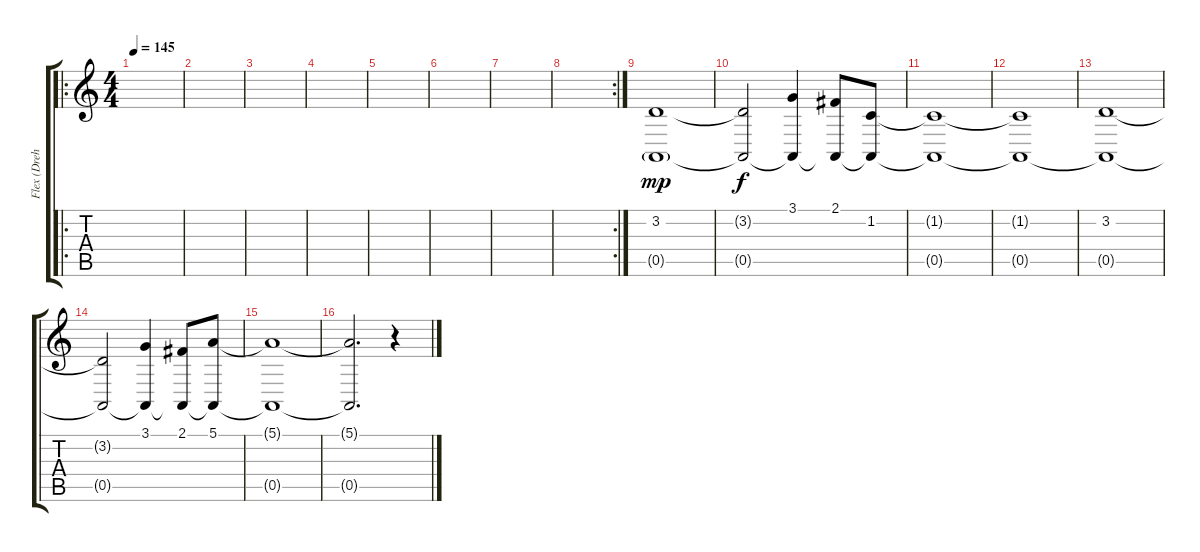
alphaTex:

\track ("Flex (Drehleier)" "Flex (Dreh") {instrument accordion}
\staff {score tabs}
\tuning (E4 B3 G3 D3 A2 E2) {hide}
\ro
\ts (4 4)
\tempo 145
\clef g2
\ks c
|
|
|
|
|
|
|
\rc 2
|
(3.2 0.5{g}).1{dy mp} |
(3.2{t} 0.5{t}).2{dy f} (3.1 0.5{t}).4 (2.1 0.5{t}).8 (1.2 0.5{t}).8 |
(1.2{t} 0.5{t}).1 |
(1.2{t} 0.5{t}).1 |
(3.2 0.5{t}).1 |
(3.2{t} 0.5{t}).2 (3.1 0.5{t}).4 (2.1 0.5{t}).8 (5.1 0.5{t}).8 |
(5.1{t} 0.5{t}).1 |
(5.1{t} 0.5{t}).2{d} r.4
